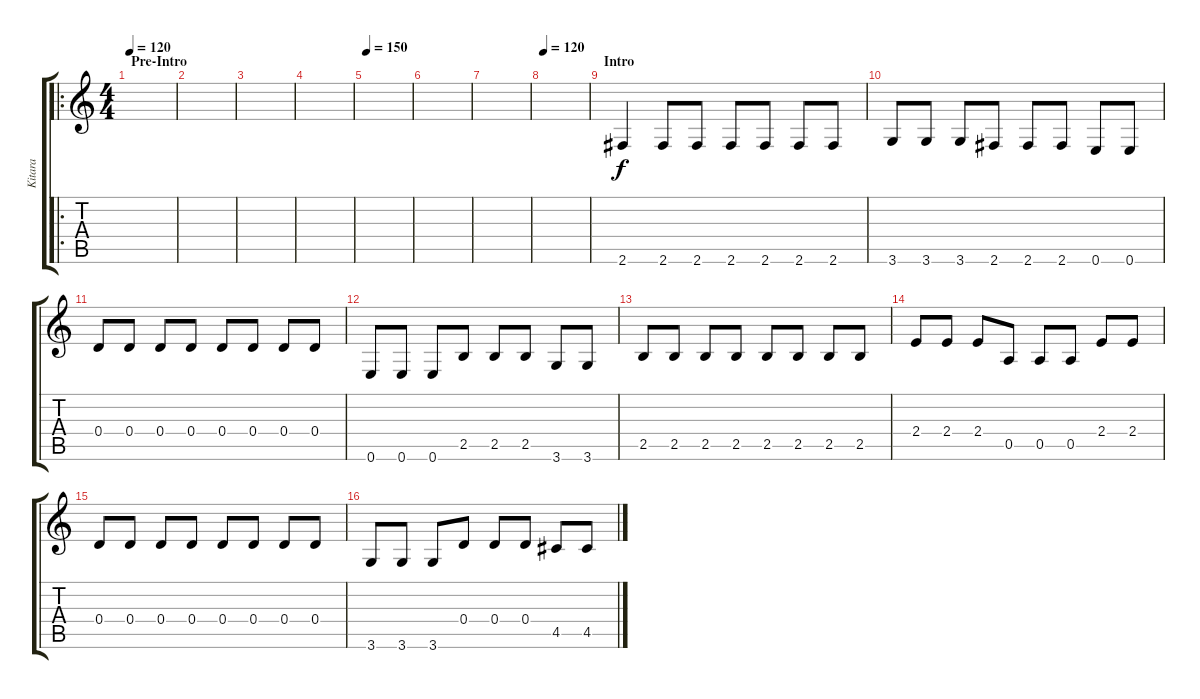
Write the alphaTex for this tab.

\track ("Kitara" "Kitara") {instrument overdrivenguitar}
\staff {score tabs}
\tuning (E4 B3 G3 D3 A2 E2) {hide}
\ro
\ts (4 4)
\section ("" "Pre-Intro")
\tempo 120
\tempo 150
\tempo 120
\clef g2
\ks c
|
|
|
|
\tempo 150
|
|
|
\tempo 120
|
\section ("" "Intro")
2.6.4 2.6.8 2.6.8 2.6.8 2.6.8 2.6.8 2.6.8 |
3.6.8 3.6.8 3.6.8 2.6.8 2.6.8 2.6.8 0.6.8 0.6.8 |
0.4.8 0.4.8 0.4.8 0.4.8 0.4.8 0.4.8 0.4.8 0.4.8 |
0.6.8 0.6.8 0.6.8 2.5.8 2.5.8 2.5.8 3.6.8 3.6.8 |
2.5.8 2.5.8 2.5.8 2.5.8 2.5.8 2.5.8 2.5.8 2.5.8 |
2.4.8 2.4.8 2.4.8 0.5.8 0.5.8 0.5.8 2.4.8 2.4.8 |
0.4.8 0.4.8 0.4.8 0.4.8 0.4.8 0.4.8 0.4.8 0.4.8 |
3.6.8 3.6.8 3.6.8 0.4.8 0.4.8 0.4.8 4.5.8 4.5.8
